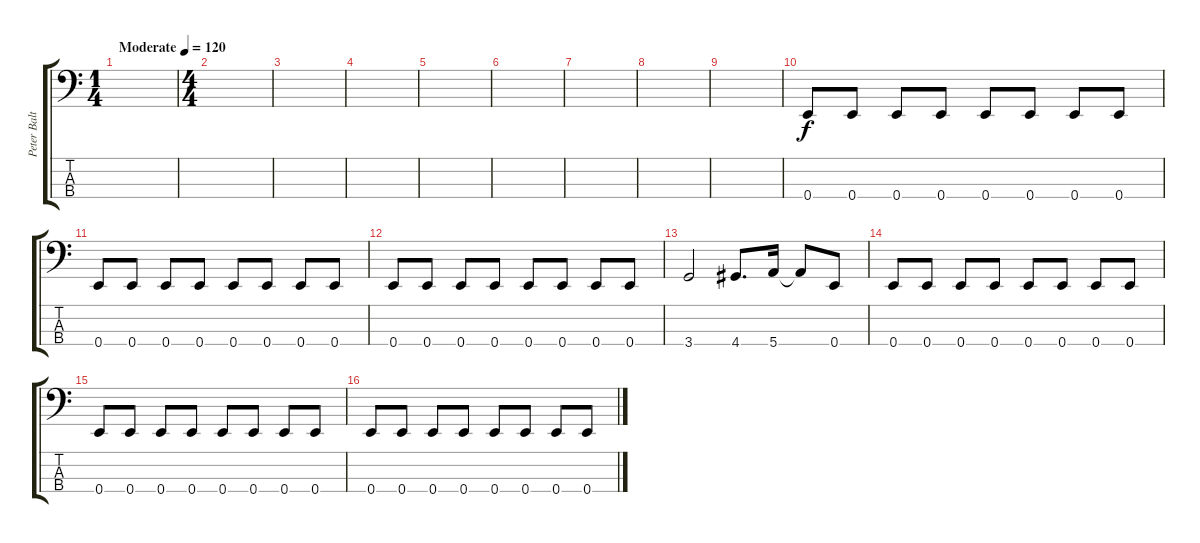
\track ("Peter Baltes" "Peter Balt") {instrument electricbassfinger}
\staff {score tabs}
\tuning (G2 D2 A1 E1) {hide}
\ts (1 4)
\tempo (120 "Moderate")
\clef f4
\ks c
|
\ts (4 4)
|
|
|
|
|
|
|
|
0.4.8 0.4.8 0.4.8 0.4.8 0.4.8 0.4.8 0.4.8 0.4.8 |
0.4.8 0.4.8 0.4.8 0.4.8 0.4.8 0.4.8 0.4.8 0.4.8 |
0.4.8 0.4.8 0.4.8 0.4.8 0.4.8 0.4.8 0.4.8 0.4.8 |
3.4.2 4.4.8{d} 5.4.16 5.4{t}.8 0.4.8 |
0.4.8 0.4.8 0.4.8 0.4.8 0.4.8 0.4.8 0.4.8 0.4.8 |
0.4.8 0.4.8 0.4.8 0.4.8 0.4.8 0.4.8 0.4.8 0.4.8 |
0.4.8 0.4.8 0.4.8 0.4.8 0.4.8 0.4.8 0.4.8 0.4.8
